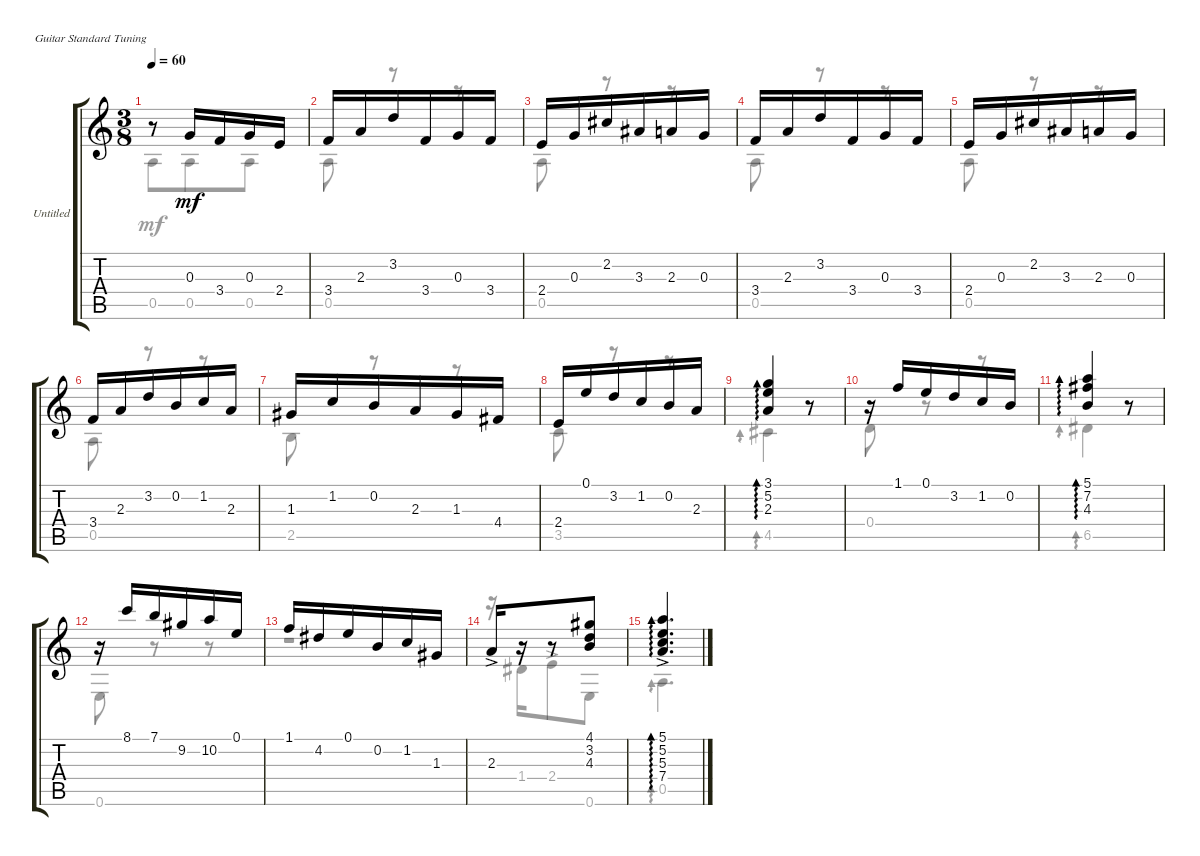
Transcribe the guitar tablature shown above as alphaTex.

\bracketExtendMode groupsimilarinstruments
\firstSystemTrackNameOrientation horizontal
\otherSystemsTrackNameOrientation horizontal
\track ("Untitled" "Untitled") {instrument acousticguitarnylon}
\staff {score tabs}
\tuning (E4 B3 G3 D3 A2 E2)
\voice
\ts (3 8)
\tempo 60
\clef g2
\ks aminor
r.8{dy mf} 0.3.16 3.4.16 0.3.16 2.4.16 |
3.4.16 2.3.16 3.2.16 3.4.16 0.3.16 3.4.16 |
2.4.16 0.3.16 2.2.16 3.3.16 2.3.16 0.3.16 |
3.4.16 2.3.16 3.2.16 3.4.16 0.3.16 3.4.16 |
2.4.16 0.3.16 2.2.16 3.3.16 2.3.16 0.3.16 |
3.4.16 2.3.16 3.2.16 0.2.16 1.2.16 2.3.16 |
1.3.16 1.2.16 0.2.16 2.3.16 1.3.16 4.4.16 |
2.4.16 0.1.16 3.2.16 1.2.16 0.2.16 2.3.16 |
(3.1 5.2 2.3).4{ad 0} r.8 |
r.16 1.1.16 0.1.16 3.2.16 1.2.16 0.2.16 |
(5.1 7.2 4.3).4{ad 0} r.8 |
r.16 8.1.16 7.1.16 9.2.16 10.2.16 0.1.16 |
1.1.16 4.2.16 0.1.16 0.2.16 1.2.16 1.3.16 |
2.3{ac}.16 r.16 r.8 (4.1 3.2 4.3).8 |
(5.1{ac} 5.2{ac} 5.3{ac} 7.4{ac}).4{d ad 0}
\voice
\clef g2
\ottava regular
\simile none
\ks aminor
0.5.8{dy mf} 0.5.8 0.5.8 |
0.5.8 r.8 r.8 |
0.5.8 r.8 r.8 |
0.5.8 r.8 r.8 |
0.5.8 r.8 r.8 |
0.5.8 r.8 r.8 |
2.5.8 r.8 r.8 |
3.5.8 r.8 r.8 |
4.5.4{ad 0} r.8 |
0.4.8 r.8 r.8 |
6.5.4{ad 0} r.8 |
0.6.8 r.8 r.8 |
r.1 |
r.16 1.4.16 2.4{ac}.8 0.6.8 |
0.5.4{d ad 0}
